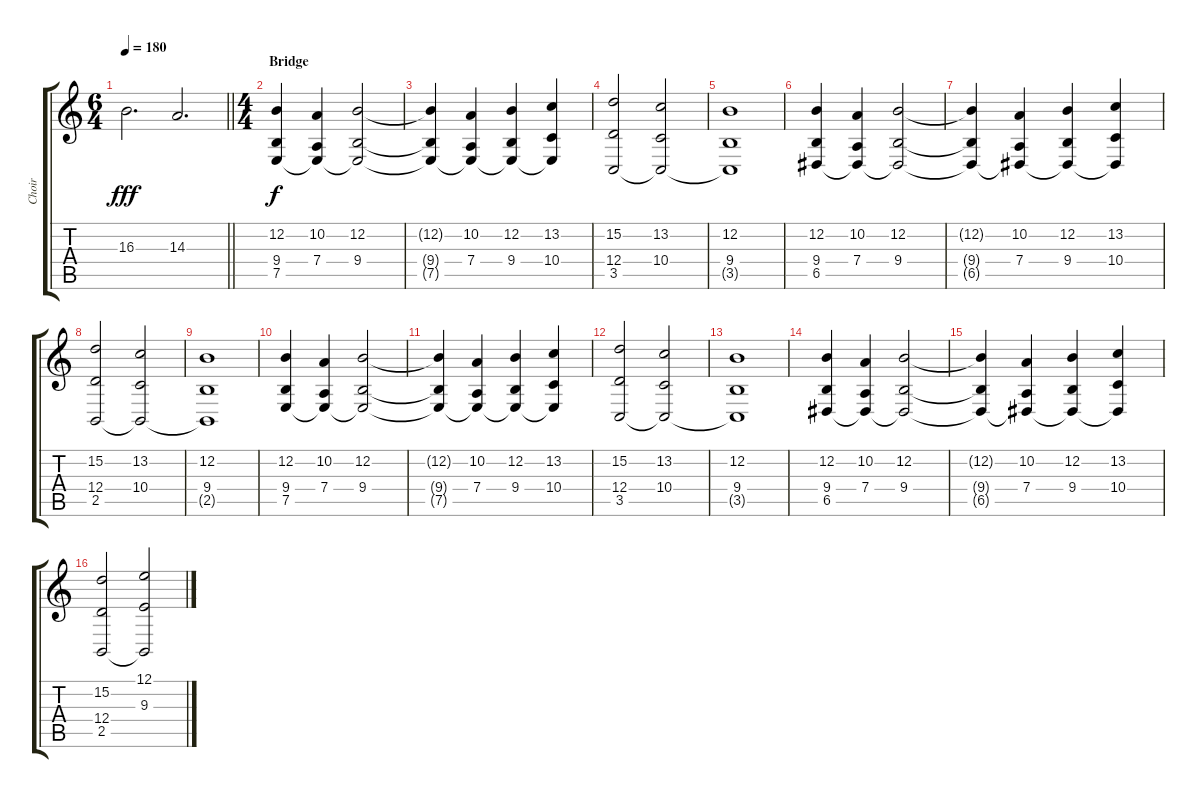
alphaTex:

\track ("Choir" "Choir") {instrument choiraahs}
\staff {score tabs}
\tuning (E4 B3 G3 D3 A2 D2) {hide}
\ts (6 4)
\tempo 180
\clef g2
\barLineRight lightlight
\ks c
16.3.2{d dy fff} 14.3.2{d} |
\ts (4 4)
\section ("" "Bridge")
(12.2 9.4 7.5).4{dy f} (10.2 7.4 7.5{t}).4 (12.2 9.4 7.5{t}).2 |
(12.2{t} 9.4{t} 7.5{t}).4 (10.2 7.4 7.5{t}).4 (12.2 9.4 7.5{t}).4 (13.2 10.4 7.5{t}).4 |
(15.2 12.4 3.5).2 (13.2 10.4 3.5{t}).2 |
(12.2 9.4 3.5{t}).1 |
(12.2 9.4 6.5).4 (10.2 7.4 6.5{t}).4 (12.2 9.4 6.5{t}).2 |
(12.2{t} 9.4{t} 6.5{t}).4 (10.2 7.4 6.5{t}).4 (12.2 9.4 6.5{t}).4 (13.2 10.4 6.5{t}).4 |
(15.2 12.4 2.5).2 (13.2 10.4 2.5{t}).2 |
(12.2 9.4 2.5{t}).1 |
(12.2 9.4 7.5).4 (10.2 7.4 7.5{t}).4 (12.2 9.4 7.5{t}).2 |
(12.2{t} 9.4{t} 7.5{t}).4 (10.2 7.4 7.5{t}).4 (12.2 9.4 7.5{t}).4 (13.2 10.4 7.5{t}).4 |
(15.2 12.4 3.5).2 (13.2 10.4 3.5{t}).2 |
(12.2 9.4 3.5{t}).1 |
(12.2 9.4 6.5).4 (10.2 7.4 6.5{t}).4 (12.2 9.4 6.5{t}).2 |
(12.2{t} 9.4{t} 6.5{t}).4 (10.2 7.4 6.5{t}).4 (12.2 9.4 6.5{t}).4 (13.2 10.4 6.5{t}).4 |
(15.2 12.4 2.5).2 (12.1 9.3 2.5{t}).2
